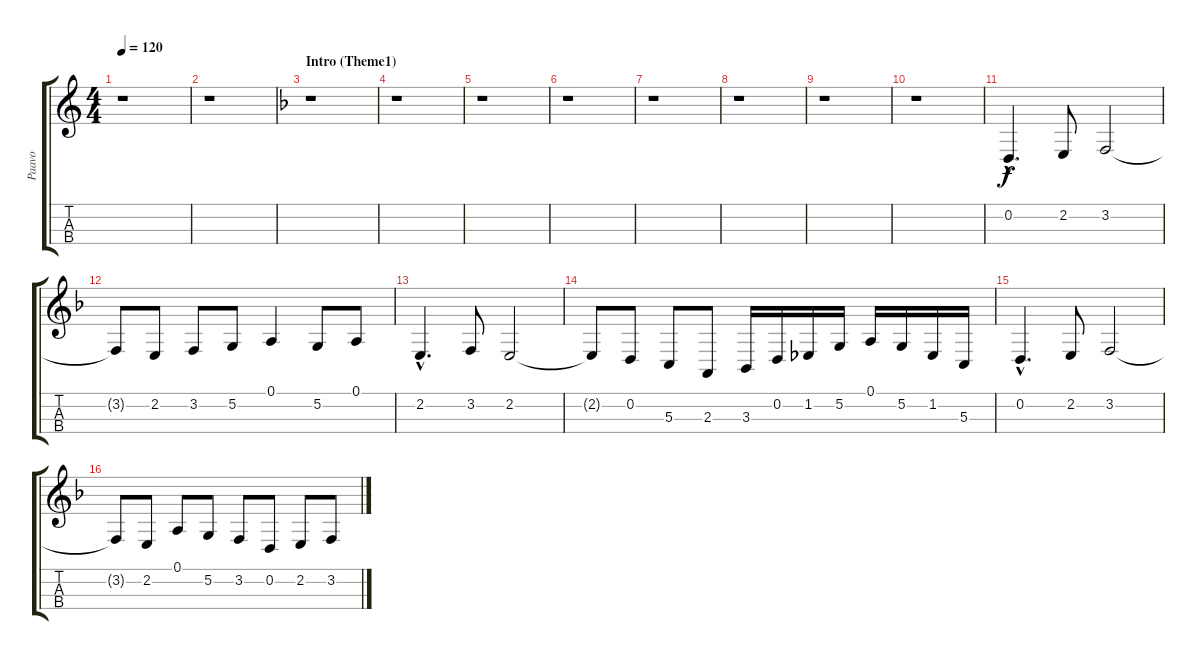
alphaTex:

\track ("Paavo" "Paavo") {instrument cello}
\staff {score tabs}
\tuning (A3 D3 G2 C2) {hide}
\ts (4 4)
\tempo 120
\clef g2
\ks c
r.1{dy f instrument cello} |
r.1 |
\section ("" "Intro (Theme1)")
\ks f
r.1 |
r.1 |
r.1 |
r.1 |
r.1 |
r.1 |
r.1 |
r.1 |
0.2{hac}.4{d} 2.2.8 3.2.2 |
3.2{t}.8 2.2.8 3.2.8 5.2.8 0.1.4 5.2.8 0.1.8 |
2.2{hac}.4{d} 3.2.8 2.2.2 |
2.2{t}.8 0.2.8 5.3.8 2.3.8 3.3.16 0.2.16 1.2.16 5.2.16 0.1.16 5.2.16 1.2.16 5.3.16 |
0.2{hac}.4{d} 2.2.8 3.2.2 |
3.2{t}.8 2.2.8 0.1.8 5.2.8 3.2.8 0.2.8 2.2.8 3.2.8
